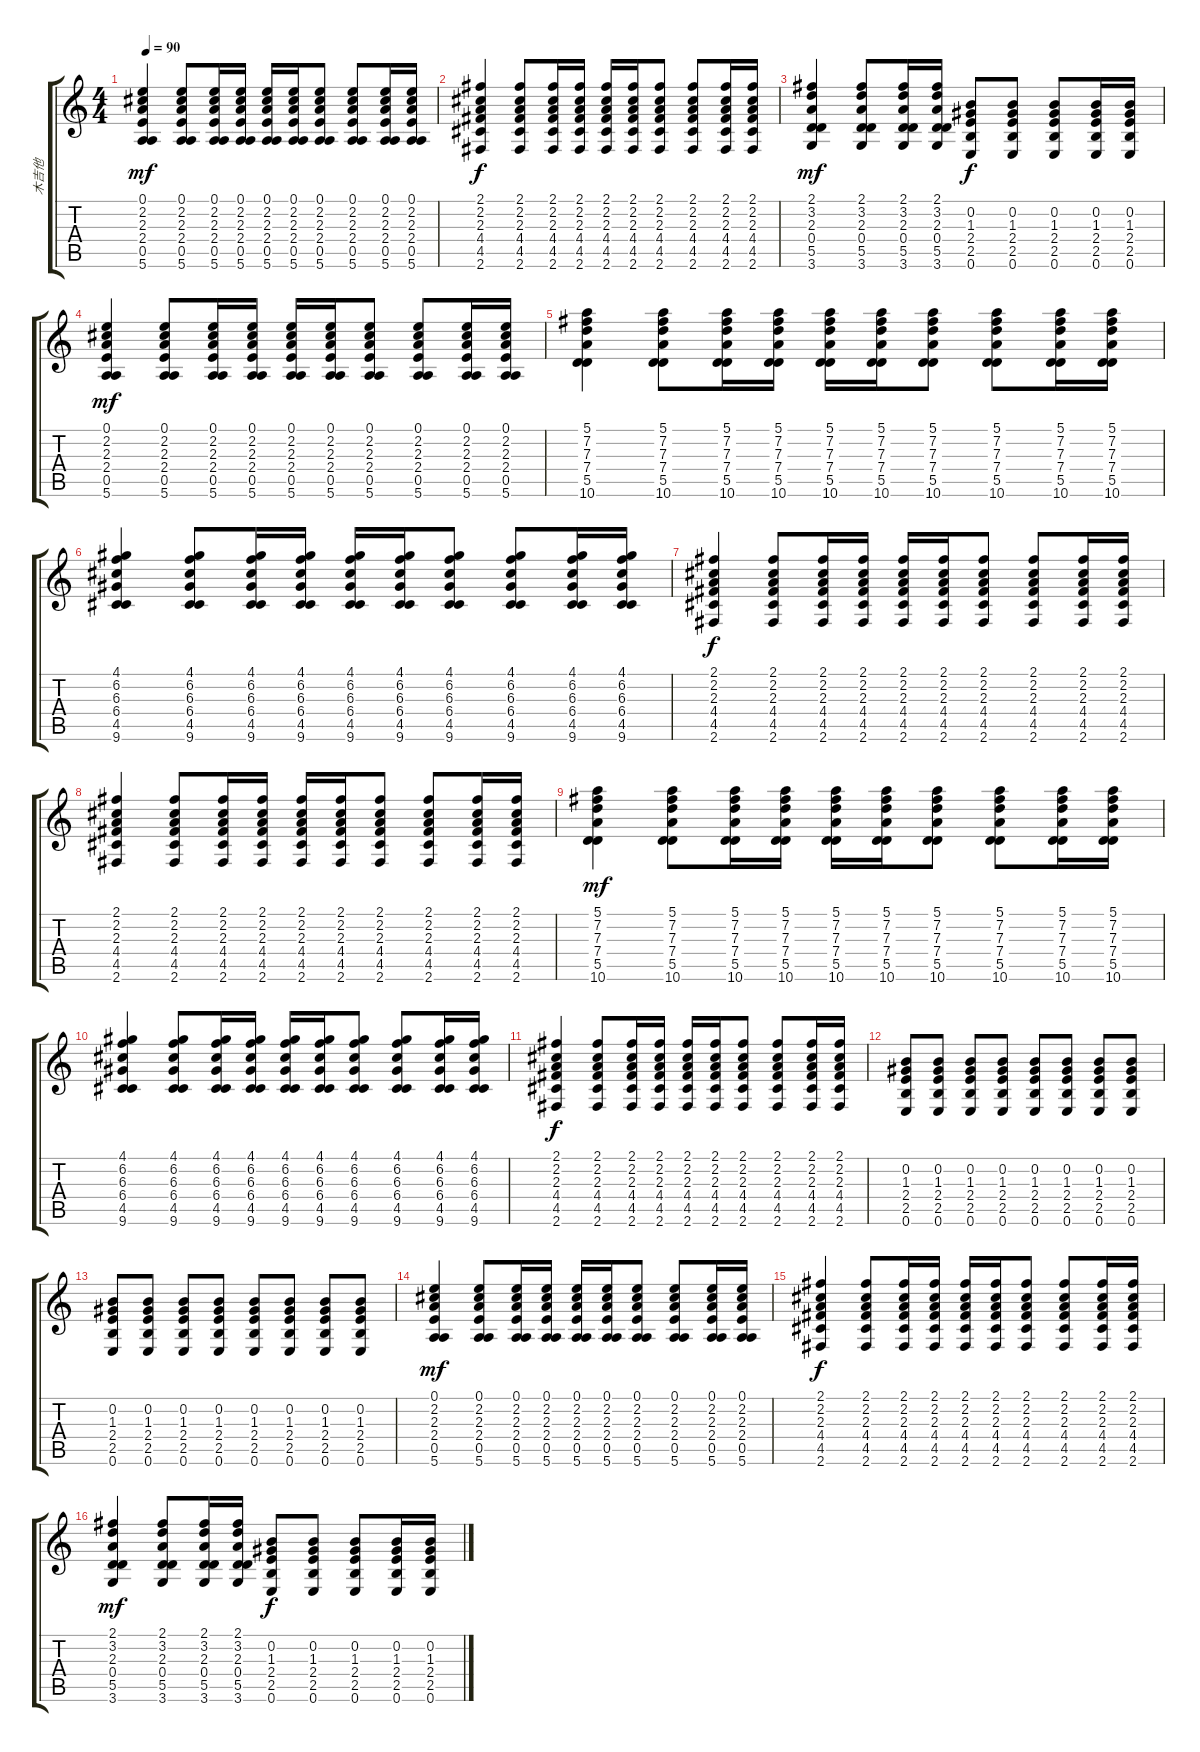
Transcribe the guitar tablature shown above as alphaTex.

\track ("木吉他" "木吉他") {instrument acousticguitarsteel}
\staff {score tabs}
\tuning (E4 B3 G3 D3 A2 E2) {hide}
\ts (4 4)
\tempo 90
\clef g2
\ks c
(0.1 2.2 2.3 2.4 0.5 5.6).4{dy mf} (0.1 2.2 2.3 2.4 0.5 5.6).8 (0.1 2.2 2.3 2.4 0.5 5.6).16 (0.1 2.2 2.3 2.4 0.5 5.6).16 (0.1 2.2 2.3 2.4 0.5 5.6).16 (0.1 2.2 2.3 2.4 0.5 5.6).16 (0.1 2.2 2.3 2.4 0.5 5.6).8 (0.1 2.2 2.3 2.4 0.5 5.6).8 (0.1 2.2 2.3 2.4 0.5 5.6).16 (0.1 2.2 2.3 2.4 0.5 5.6).16 |
(2.1 2.2 2.3 4.4 4.5 2.6).4{dy f} (2.1 2.2 2.3 4.4 4.5 2.6).8 (2.1 2.2 2.3 4.4 4.5 2.6).16 (2.1 2.2 2.3 4.4 4.5 2.6).16 (2.1 2.2 2.3 4.4 4.5 2.6).16 (2.1 2.2 2.3 4.4 4.5 2.6).16 (2.1 2.2 2.3 4.4 4.5 2.6).8 (2.1 2.2 2.3 4.4 4.5 2.6).8 (2.1 2.2 2.3 4.4 4.5 2.6).16 (2.1 2.2 2.3 4.4 4.5 2.6).16 |
(2.1 3.2 2.3 0.4 5.5 3.6).4{dy mf} (2.1 3.2 2.3 0.4 5.5 3.6).8 (2.1 3.2 2.3 0.4 5.5 3.6).16 (2.1 3.2 2.3 0.4 5.5 3.6).16 (0.2 1.3 2.4 2.5 0.6).8{dy f} (0.2 1.3 2.4 2.5 0.6).8 (0.2 1.3 2.4 2.5 0.6).8 (0.2 1.3 2.4 2.5 0.6).16 (0.2 1.3 2.4 2.5 0.6).16 |
(0.1 2.2 2.3 2.4 0.5 5.6).4{dy mf} (0.1 2.2 2.3 2.4 0.5 5.6).8 (0.1 2.2 2.3 2.4 0.5 5.6).16 (0.1 2.2 2.3 2.4 0.5 5.6).16 (0.1 2.2 2.3 2.4 0.5 5.6).16 (0.1 2.2 2.3 2.4 0.5 5.6).16 (0.1 2.2 2.3 2.4 0.5 5.6).8 (0.1 2.2 2.3 2.4 0.5 5.6).8 (0.1 2.2 2.3 2.4 0.5 5.6).16 (0.1 2.2 2.3 2.4 0.5 5.6).16 |
(5.1 7.2 7.3 7.4 5.5 10.6).4 (5.1 7.2 7.3 7.4 5.5 10.6).8 (5.1 7.2 7.3 7.4 5.5 10.6).16 (5.1 7.2 7.3 7.4 5.5 10.6).16 (5.1 7.2 7.3 7.4 5.5 10.6).16 (5.1 7.2 7.3 7.4 5.5 10.6).16 (5.1 7.2 7.3 7.4 5.5 10.6).8 (5.1 7.2 7.3 7.4 5.5 10.6).8 (5.1 7.2 7.3 7.4 5.5 10.6).16 (5.1 7.2 7.3 7.4 5.5 10.6).16 |
(4.1 6.2 6.3 6.4 4.5 9.6).4 (4.1 6.2 6.3 6.4 4.5 9.6).8 (4.1 6.2 6.3 6.4 4.5 9.6).16 (4.1 6.2 6.3 6.4 4.5 9.6).16 (4.1 6.2 6.3 6.4 4.5 9.6).16 (4.1 6.2 6.3 6.4 4.5 9.6).16 (4.1 6.2 6.3 6.4 4.5 9.6).8 (4.1 6.2 6.3 6.4 4.5 9.6).8 (4.1 6.2 6.3 6.4 4.5 9.6).16 (4.1 6.2 6.3 6.4 4.5 9.6).16 |
(2.1 2.2 2.3 4.4 4.5 2.6).4{dy f} (2.1 2.2 2.3 4.4 4.5 2.6).8 (2.1 2.2 2.3 4.4 4.5 2.6).16 (2.1 2.2 2.3 4.4 4.5 2.6).16 (2.1 2.2 2.3 4.4 4.5 2.6).16 (2.1 2.2 2.3 4.4 4.5 2.6).16 (2.1 2.2 2.3 4.4 4.5 2.6).8 (2.1 2.2 2.3 4.4 4.5 2.6).8 (2.1 2.2 2.3 4.4 4.5 2.6).16 (2.1 2.2 2.3 4.4 4.5 2.6).16 |
(2.1 2.2 2.3 4.4 4.5 2.6).4 (2.1 2.2 2.3 4.4 4.5 2.6).8 (2.1 2.2 2.3 4.4 4.5 2.6).16 (2.1 2.2 2.3 4.4 4.5 2.6).16 (2.1 2.2 2.3 4.4 4.5 2.6).16 (2.1 2.2 2.3 4.4 4.5 2.6).16 (2.1 2.2 2.3 4.4 4.5 2.6).8 (2.1 2.2 2.3 4.4 4.5 2.6).8 (2.1 2.2 2.3 4.4 4.5 2.6).16 (2.1 2.2 2.3 4.4 4.5 2.6).16 |
(5.1 7.2 7.3 7.4 5.5 10.6).4{dy mf} (5.1 7.2 7.3 7.4 5.5 10.6).8 (5.1 7.2 7.3 7.4 5.5 10.6).16 (5.1 7.2 7.3 7.4 5.5 10.6).16 (5.1 7.2 7.3 7.4 5.5 10.6).16 (5.1 7.2 7.3 7.4 5.5 10.6).16 (5.1 7.2 7.3 7.4 5.5 10.6).8 (5.1 7.2 7.3 7.4 5.5 10.6).8 (5.1 7.2 7.3 7.4 5.5 10.6).16 (5.1 7.2 7.3 7.4 5.5 10.6).16 |
(4.1 6.2 6.3 6.4 4.5 9.6).4 (4.1 6.2 6.3 6.4 4.5 9.6).8 (4.1 6.2 6.3 6.4 4.5 9.6).16 (4.1 6.2 6.3 6.4 4.5 9.6).16 (4.1 6.2 6.3 6.4 4.5 9.6).16 (4.1 6.2 6.3 6.4 4.5 9.6).16 (4.1 6.2 6.3 6.4 4.5 9.6).8 (4.1 6.2 6.3 6.4 4.5 9.6).8 (4.1 6.2 6.3 6.4 4.5 9.6).16 (4.1 6.2 6.3 6.4 4.5 9.6).16 |
(2.1 2.2 2.3 4.4 4.5 2.6).4{dy f} (2.1 2.2 2.3 4.4 4.5 2.6).8 (2.1 2.2 2.3 4.4 4.5 2.6).16 (2.1 2.2 2.3 4.4 4.5 2.6).16 (2.1 2.2 2.3 4.4 4.5 2.6).16 (2.1 2.2 2.3 4.4 4.5 2.6).16 (2.1 2.2 2.3 4.4 4.5 2.6).8 (2.1 2.2 2.3 4.4 4.5 2.6).8 (2.1 2.2 2.3 4.4 4.5 2.6).16 (2.1 2.2 2.3 4.4 4.5 2.6).16 |
(0.2 1.3 2.4 2.5 0.6).8 (0.2 1.3 2.4 2.5 0.6).8 (0.2 1.3 2.4 2.5 0.6).8 (0.2 1.3 2.4 2.5 0.6).8 (0.2 1.3 2.4 2.5 0.6).8 (0.2 1.3 2.4 2.5 0.6).8 (0.2 1.3 2.4 2.5 0.6).8 (0.2 1.3 2.4 2.5 0.6).8 |
(0.2 1.3 2.4 2.5 0.6).8 (0.2 1.3 2.4 2.5 0.6).8 (0.2 1.3 2.4 2.5 0.6).8 (0.2 1.3 2.4 2.5 0.6).8 (0.2 1.3 2.4 2.5 0.6).8 (0.2 1.3 2.4 2.5 0.6).8 (0.2 1.3 2.4 2.5 0.6).8 (0.2 1.3 2.4 2.5 0.6).8 |
(0.1 2.2 2.3 2.4 0.5 5.6).4{dy mf} (0.1 2.2 2.3 2.4 0.5 5.6).8 (0.1 2.2 2.3 2.4 0.5 5.6).16 (0.1 2.2 2.3 2.4 0.5 5.6).16 (0.1 2.2 2.3 2.4 0.5 5.6).16 (0.1 2.2 2.3 2.4 0.5 5.6).16 (0.1 2.2 2.3 2.4 0.5 5.6).8 (0.1 2.2 2.3 2.4 0.5 5.6).8 (0.1 2.2 2.3 2.4 0.5 5.6).16 (0.1 2.2 2.3 2.4 0.5 5.6).16 |
(2.1 2.2 2.3 4.4 4.5 2.6).4{dy f} (2.1 2.2 2.3 4.4 4.5 2.6).8 (2.1 2.2 2.3 4.4 4.5 2.6).16 (2.1 2.2 2.3 4.4 4.5 2.6).16 (2.1 2.2 2.3 4.4 4.5 2.6).16 (2.1 2.2 2.3 4.4 4.5 2.6).16 (2.1 2.2 2.3 4.4 4.5 2.6).8 (2.1 2.2 2.3 4.4 4.5 2.6).8 (2.1 2.2 2.3 4.4 4.5 2.6).16 (2.1 2.2 2.3 4.4 4.5 2.6).16 |
(2.1 3.2 2.3 0.4 5.5 3.6).4{dy mf} (2.1 3.2 2.3 0.4 5.5 3.6).8 (2.1 3.2 2.3 0.4 5.5 3.6).16 (2.1 3.2 2.3 0.4 5.5 3.6).16 (0.2 1.3 2.4 2.5 0.6).8{dy f} (0.2 1.3 2.4 2.5 0.6).8 (0.2 1.3 2.4 2.5 0.6).8 (0.2 1.3 2.4 2.5 0.6).16 (0.2 1.3 2.4 2.5 0.6).16
